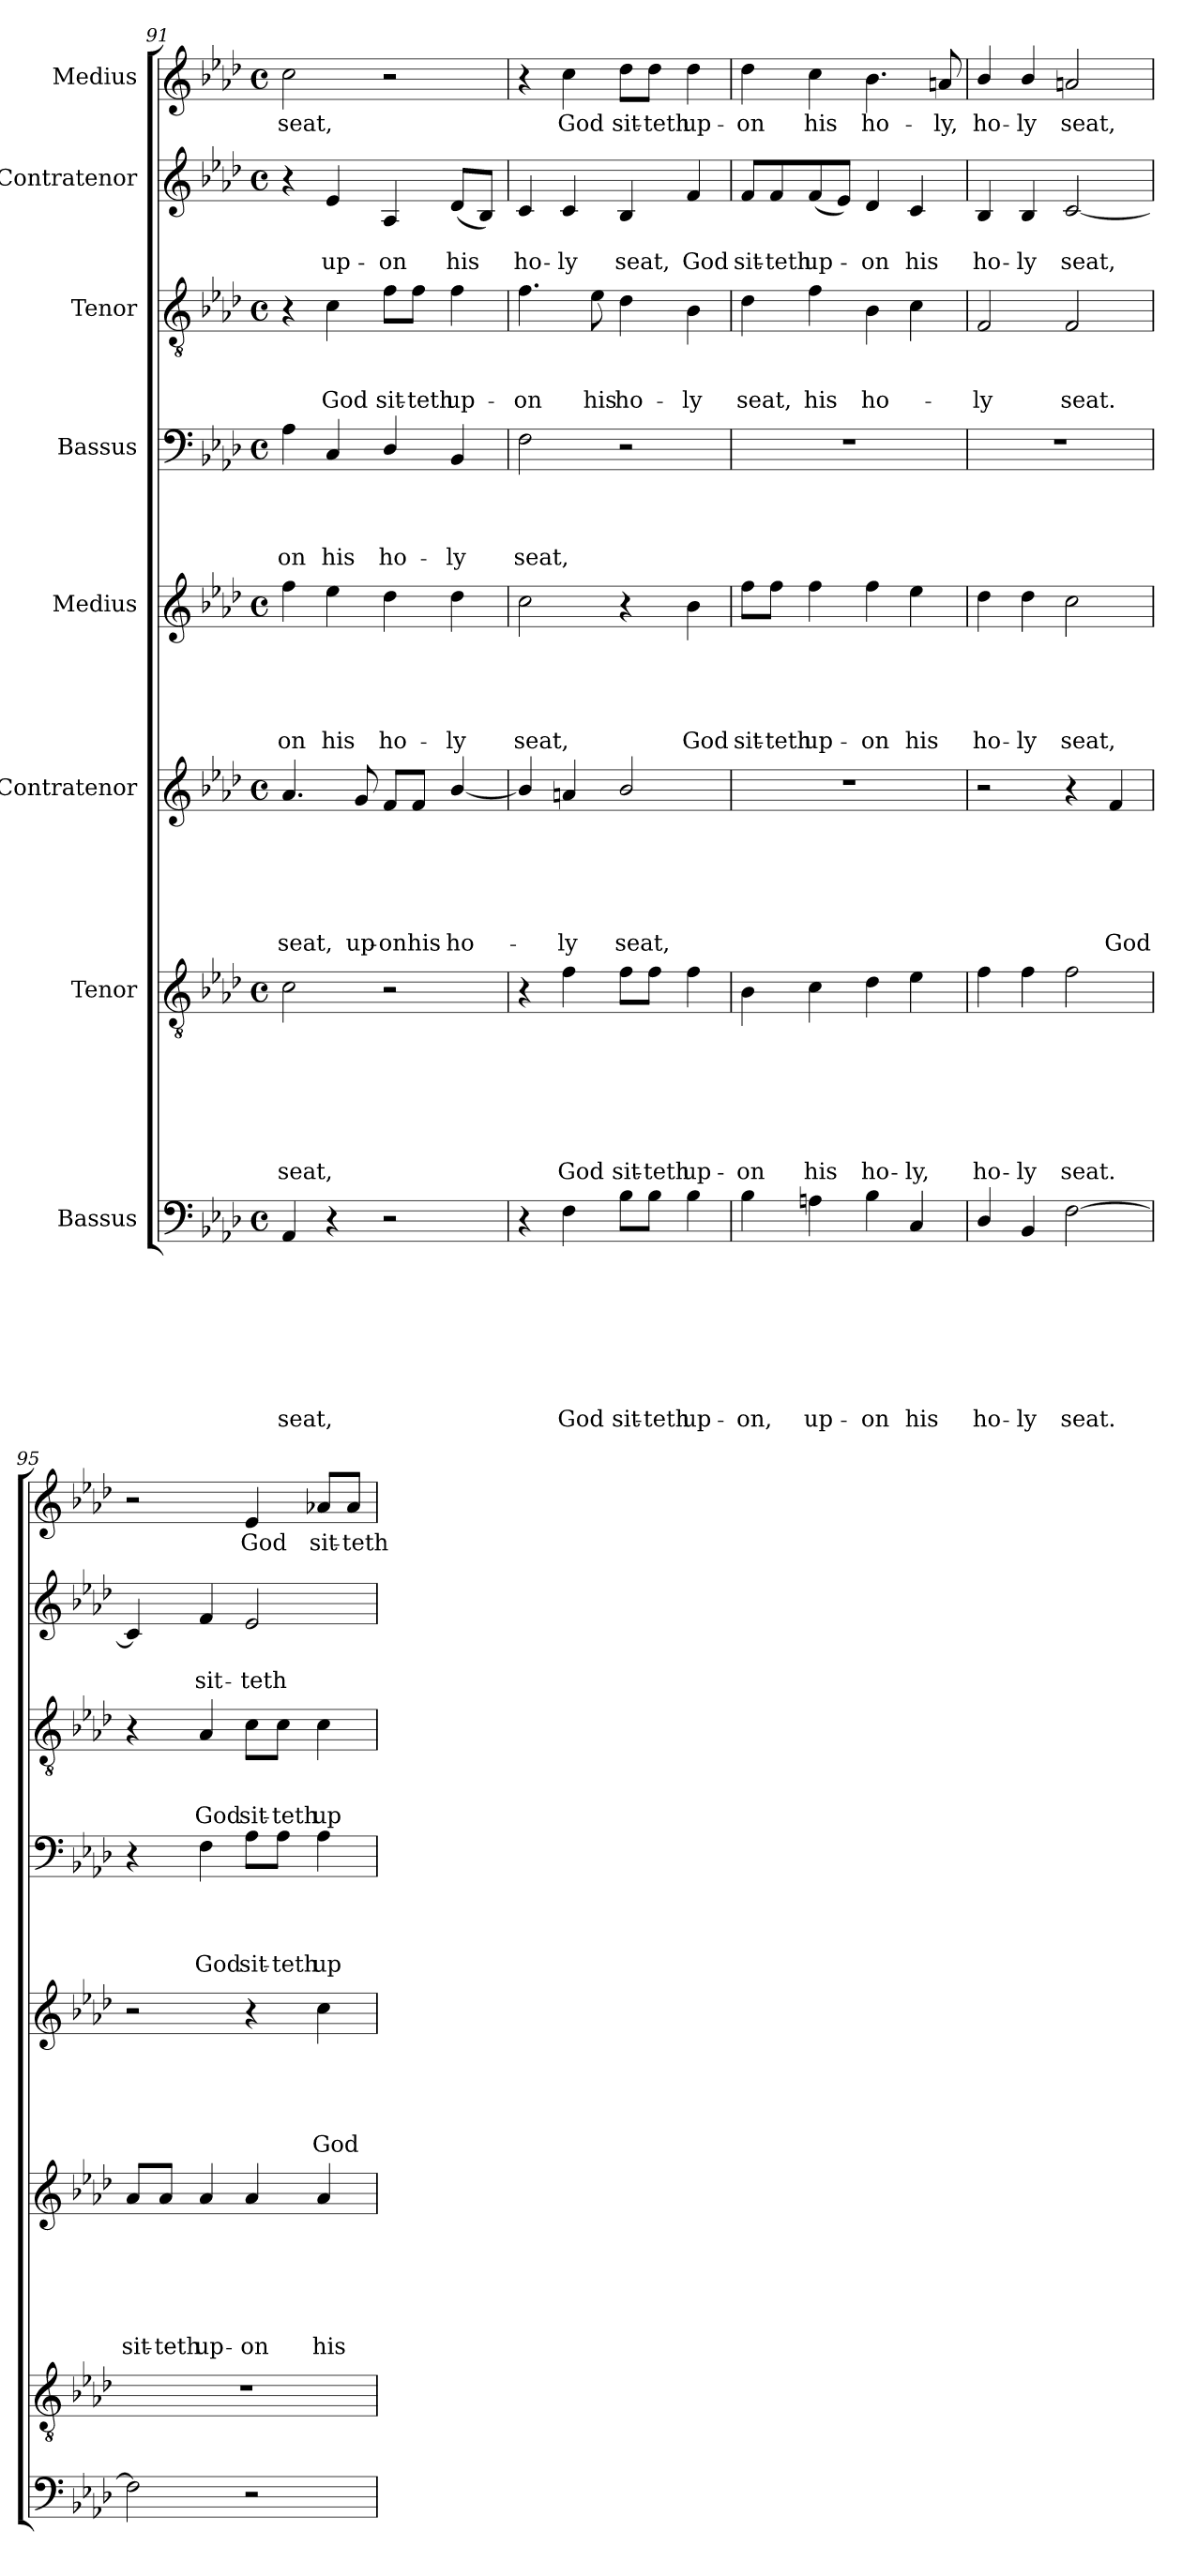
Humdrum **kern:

**kern	**text	**text	**text	**text	**text	**text	**text	**text	**kern	**text	**text	**text	**text	**text	**text	**text	**kern	**text	**text	**text	**text	**text	**text	**kern	**text	**text	**text	**text	**text	**kern	**text	**text	**text	**text	**kern	**text	**text	**text	**kern	**text	**text	**kern	**text
*part8	*part8	*part8	*part8	*part8	*part8	*part8	*part8	*part8	*part7	*part7	*part7	*part7	*part7	*part7	*part7	*part7	*part6	*part6	*part6	*part6	*part6	*part6	*part6	*part5	*part5	*part5	*part5	*part5	*part5	*part4	*part4	*part4	*part4	*part4	*part3	*part3	*part3	*part3	*part2	*part2	*part2	*part1	*part1
*staff8	*staff8	*staff8	*staff8	*staff8	*staff8	*staff8	*staff8	*staff8	*staff7	*staff7	*staff7	*staff7	*staff7	*staff7	*staff7	*staff7	*staff6	*staff6	*staff6	*staff6	*staff6	*staff6	*staff6	*staff5	*staff5	*staff5	*staff5	*staff5	*staff5	*staff4	*staff4	*staff4	*staff4	*staff4	*staff3	*staff3	*staff3	*staff3	*staff2	*staff2	*staff2	*staff1	*staff1
*I"Bassus	*	*	*	*	*	*	*	*	*I"Tenor	*	*	*	*	*	*	*	*I"Contratenor	*	*	*	*	*	*	*I"Medius	*	*	*	*	*	*I"Bassus	*	*	*	*	*I"Tenor	*	*	*	*I"Contratenor	*	*	*I"Medius	*
*clefF4	*	*	*	*	*	*	*	*	*clefGv2	*	*	*	*	*	*	*	*clefG2	*	*	*	*	*	*	*clefG2	*	*	*	*	*	*clefF4	*	*	*	*	*clefGv2	*	*	*	*clefG2	*	*	*clefG2	*
*k[b-e-a-d-]	*	*	*	*	*	*	*	*	*k[b-e-a-d-]	*	*	*	*	*	*	*	*k[b-e-a-d-]	*	*	*	*	*	*	*k[b-e-a-d-]	*	*	*	*	*	*k[b-e-a-d-]	*	*	*	*	*k[b-e-a-d-]	*	*	*	*k[b-e-a-d-]	*	*	*k[b-e-a-d-]	*
*A-:	*	*	*	*	*	*	*	*	*A-:	*	*	*	*	*	*	*	*A-:	*	*	*	*	*	*	*A-:	*	*	*	*	*	*A-:	*	*	*	*	*A-:	*	*	*	*A-:	*	*	*A-:	*
*M4/4	*	*	*	*	*	*	*	*	*M4/4	*	*	*	*	*	*	*	*M4/4	*	*	*	*	*	*	*M4/4	*	*	*	*	*	*M4/4	*	*	*	*	*M4/4	*	*	*	*M4/4	*	*	*M4/4	*
*met(c)	*	*	*	*	*	*	*	*	*met(c)	*	*	*	*	*	*	*	*met(c)	*	*	*	*	*	*	*met(c)	*	*	*	*	*	*met(c)	*	*	*	*	*met(c)	*	*	*	*met(c)	*	*	*met(c)	*
=91	=91	=91	=91	=91	=91	=91	=91	=91	=91	=91	=91	=91	=91	=91	=91	=91	=91	=91	=91	=91	=91	=91	=91	=91	=91	=91	=91	=91	=91	=91	=91	=91	=91	=91	=91	=91	=91	=91	=91	=91	=91	=91	=91
!	!	!	!	!	!	!	!	!LO:LY:b	!	!	!	!	!	!	!	!LO:LY:b	!	!	!	!	!	!	!LO:LY:b	!	!	!	!	!	!LO:LY:b	!	!	!	!	!LO:LY:b	!	!	!	!	!	!	!	!	!LO:LY:b
4AA-/	.	.	.	.	.	.	.	seat,	2c\	.	.	.	.	.	.	seat,	4.a-/	.	.	.	.	.	seat,	4ff\	.	.	.	.	-on	4A-\	.	.	.	-on	4r	.	.	.	4r	.	.	2cc\	seat,
!	!	!	!	!	!	!	!	!	!	!	!	!	!	!	!	!	!	!	!	!	!	!	!	!	!	!	!	!	!LO:LY:b	!	!	!	!	!LO:LY:b	!	!	!	!LO:LY:b	!	!	!LO:LY:b	!	!
4r	.	.	.	.	.	.	.	.	.	.	.	.	.	.	.	.	.	.	.	.	.	.	.	4ee-\	.	.	.	.	his	4C/	.	.	.	his	4c\	.	.	God	4e-/	.	up-	.	.
!	!	!	!	!	!	!	!	!	!	!	!	!	!	!	!	!	!	!	!	!	!	!	!LO:LY:b	!	!	!	!	!	!	!	!	!	!	!	!	!	!	!	!	!	!	!	!
.	.	.	.	.	.	.	.	.	.	.	.	.	.	.	.	.	8g/	.	.	.	.	.	up-	.	.	.	.	.	.	.	.	.	.	.	.	.	.	.	.	.	.	.	.
!	!	!	!	!	!	!	!	!	!	!	!	!	!	!	!	!	!	!	!	!	!	!	!LO:LY:b	!	!	!	!	!	!LO:LY:b	!	!	!	!	!LO:LY:b	!	!	!	!LO:LY:b	!	!	!LO:LY:b	!	!
2r	.	.	.	.	.	.	.	.	2r	.	.	.	.	.	.	.	8f/L	.	.	.	.	.	-on	4dd-\	.	.	.	.	ho-	4D-/	.	.	.	ho-	8f\L	.	.	sit-	4A-/	.	-on	2r	.
!	!	!	!	!	!	!	!	!	!	!	!	!	!	!	!	!	!	!	!	!	!	!	!LO:LY:b	!	!	!	!	!	!	!	!	!	!	!	!	!	!	!LO:LY:b	!	!	!	!	!
.	.	.	.	.	.	.	.	.	.	.	.	.	.	.	.	.	8f/J	.	.	.	.	.	his	.	.	.	.	.	.	.	.	.	.	.	8f\J	.	.	-teth	.	.	.	.	.
!	!	!	!	!	!	!	!	!	!	!	!	!	!	!	!	!	!	!	!	!	!	!	!LO:LY:b	!	!	!	!	!	!LO:LY:b	!	!	!	!	!LO:LY:b	!	!	!	!LO:LY:b	!	!	!LO:LY:b	!	!
.	.	.	.	.	.	.	.	.	.	.	.	.	.	.	.	.	[<4b-/	.	.	.	.	.	ho-	4dd-\	.	.	.	.	-ly	4BB-/	.	.	.	-ly	4f\	.	.	up-	(<8d-/L	.	his	.	.
.	.	.	.	.	.	.	.	.	.	.	.	.	.	.	.	.	.	.	.	.	.	.	.	.	.	.	.	.	.	.	.	.	.	.	.	.	.	.	8B-/J)	.	.	.	.
=92	=92	=92	=92	=92	=92	=92	=92	=92	=92	=92	=92	=92	=92	=92	=92	=92	=92	=92	=92	=92	=92	=92	=92	=92	=92	=92	=92	=92	=92	=92	=92	=92	=92	=92	=92	=92	=92	=92	=92	=92	=92	=92	=92
!	!	!	!	!	!	!	!	!	!	!	!	!	!	!	!	!	!	!	!	!	!	!	!	!	!	!	!	!	!LO:LY:b	!	!	!	!	!LO:LY:b	!	!	!	!LO:LY:b	!	!	!LO:LY:b	!	!
4r	.	.	.	.	.	.	.	.	4r	.	.	.	.	.	.	.	4b-/]	.	.	.	.	.	.	2cc\	.	.	.	.	seat,	2F\	.	.	.	seat,	4.f\	.	.	-on	4c/	.	ho-	4r	.
!	!	!	!	!	!	!	!	!LO:LY:b	!	!	!	!	!	!	!	!LO:LY:b	!	!	!	!	!	!	!LO:LY:b	!	!	!	!	!	!	!	!	!	!	!	!	!	!	!	!	!	!LO:LY:b	!	!LO:LY:b
4F\	.	.	.	.	.	.	.	God	4f\	.	.	.	.	.	.	God	4an/	.	.	.	.	.	-ly	.	.	.	.	.	.	.	.	.	.	.	.	.	.	.	4c/	.	-ly	4cc\	God
!	!	!	!	!	!	!	!	!	!	!	!	!	!	!	!	!	!	!	!	!	!	!	!	!	!	!	!	!	!	!	!	!	!	!	!	!	!	!LO:LY:b	!	!	!	!	!
.	.	.	.	.	.	.	.	.	.	.	.	.	.	.	.	.	.	.	.	.	.	.	.	.	.	.	.	.	.	.	.	.	.	.	8e-\	.	.	his	.	.	.	.	.
!	!	!	!	!	!	!	!	!LO:LY:b	!	!	!	!	!	!	!	!LO:LY:b	!	!	!	!	!	!	!LO:LY:b	!	!	!	!	!	!	!	!	!	!	!	!	!	!	!LO:LY:b	!	!	!LO:LY:b	!	!LO:LY:b
8B-\L	.	.	.	.	.	.	.	sit-	8f\L	.	.	.	.	.	.	sit-	2b-/	.	.	.	.	.	seat,	4r	.	.	.	.	.	2r	.	.	.	.	4d-\	.	.	ho-	4B-/	.	seat,	8dd-\L	sit-
!	!	!	!	!	!	!	!	!LO:LY:b	!	!	!	!	!	!	!	!LO:LY:b	!	!	!	!	!	!	!	!	!	!	!	!	!	!	!	!	!	!	!	!	!	!	!	!	!	!	!LO:LY:b
8B-\J	.	.	.	.	.	.	.	-teth	8f\J	.	.	.	.	.	.	-teth	.	.	.	.	.	.	.	.	.	.	.	.	.	.	.	.	.	.	.	.	.	.	.	.	.	8dd-\J	-teth
!	!	!	!	!	!	!	!	!LO:LY:b	!	!	!	!	!	!	!	!LO:LY:b	!	!	!	!	!	!	!	!	!	!	!	!	!LO:LY:b	!	!	!	!	!	!	!	!	!LO:LY:b	!	!	!LO:LY:b	!	!LO:LY:b
4B-\	.	.	.	.	.	.	.	up-	4f\	.	.	.	.	.	.	up-	.	.	.	.	.	.	.	4b-\	.	.	.	.	God	.	.	.	.	.	4B-\	.	.	-ly	4f/	.	God	4dd-\	up-
!!LO:PB:g=z
=93	=93	=93	=93	=93	=93	=93	=93	=93	=93	=93	=93	=93	=93	=93	=93	=93	=93	=93	=93	=93	=93	=93	=93	=93	=93	=93	=93	=93	=93	=93	=93	=93	=93	=93	=93	=93	=93	=93	=93	=93	=93	=93	=93
!	!	!	!	!	!	!	!	!LO:LY:b	!	!	!	!	!	!	!	!LO:LY:b	!	!	!	!	!	!	!	!	!	!	!	!	!LO:LY:b	!	!	!	!	!	!	!	!	!LO:LY:b	!	!	!LO:LY:b	!	!LO:LY:b
4B-\	.	.	.	.	.	.	.	-on,	4B-\	.	.	.	.	.	.	-on	1r	.	.	.	.	.	.	8ff\L	.	.	.	.	sit-	1r	.	.	.	.	4d-\	.	.	seat,	8f/L	.	sit-	4dd-\	-on
!	!	!	!	!	!	!	!	!	!	!	!	!	!	!	!	!	!	!	!	!	!	!	!	!	!	!	!	!	!LO:LY:b	!	!	!	!	!	!	!	!	!	!	!	!LO:LY:b	!	!
.	.	.	.	.	.	.	.	.	.	.	.	.	.	.	.	.	.	.	.	.	.	.	.	8ff\J	.	.	.	.	-teth	.	.	.	.	.	.	.	.	.	8f/	.	-teth	.	.
!	!	!	!	!	!	!	!	!LO:LY:b	!	!	!	!	!	!	!	!LO:LY:b	!	!	!	!	!	!	!	!	!	!	!	!	!LO:LY:b	!	!	!	!	!	!	!	!	!LO:LY:b	!	!	!LO:LY:b	!	!LO:LY:b
4An\	.	.	.	.	.	.	.	up-	4c\	.	.	.	.	.	.	his	.	.	.	.	.	.	.	4ff\	.	.	.	.	up-	.	.	.	.	.	4f\	.	.	his	(<8f/	.	up-	4cc\	his
.	.	.	.	.	.	.	.	.	.	.	.	.	.	.	.	.	.	.	.	.	.	.	.	.	.	.	.	.	.	.	.	.	.	.	.	.	.	.	8e-/J)	.	.	.	.
!	!	!	!	!	!	!	!	!LO:LY:b	!	!	!	!	!	!	!	!LO:LY:b	!	!	!	!	!	!	!	!	!	!	!	!	!LO:LY:b	!	!	!	!	!	!	!	!	!LO:LY:b	!	!	!LO:LY:b	!	!LO:LY:b
4B-\	.	.	.	.	.	.	.	-on	4d-\	.	.	.	.	.	.	ho-	.	.	.	.	.	.	.	4ff\	.	.	.	.	-on	.	.	.	.	.	4B-\	.	.	ho-	4d-/	.	-on	4.b-\	ho-
!	!	!	!	!	!	!	!	!LO:LY:b	!	!	!	!	!	!	!	!LO:LY:b	!	!	!	!	!	!	!	!	!	!	!	!	!LO:LY:b	!	!	!	!	!	!	!	!	!	!	!	!LO:LY:b	!	!
4C/	.	.	.	.	.	.	.	his	4e-\	.	.	.	.	.	.	-ly,	.	.	.	.	.	.	.	4ee-\	.	.	.	.	his	.	.	.	.	.	4c\	.	.	.	4c/	.	his	.	.
!	!	!	!	!	!	!	!	!	!	!	!	!	!	!	!	!	!	!	!	!	!	!	!	!	!	!	!	!	!	!	!	!	!	!	!	!	!	!	!	!	!	!	!LO:LY:b
.	.	.	.	.	.	.	.	.	.	.	.	.	.	.	.	.	.	.	.	.	.	.	.	.	.	.	.	.	.	.	.	.	.	.	.	.	.	.	.	.	.	8an/	-ly,
=94	=94	=94	=94	=94	=94	=94	=94	=94	=94	=94	=94	=94	=94	=94	=94	=94	=94	=94	=94	=94	=94	=94	=94	=94	=94	=94	=94	=94	=94	=94	=94	=94	=94	=94	=94	=94	=94	=94	=94	=94	=94	=94	=94
!	!	!	!	!	!	!	!	!LO:LY:b	!	!	!	!	!	!	!	!LO:LY:b	!	!	!	!	!	!	!	!	!	!	!	!	!LO:LY:b	!	!	!	!	!	!	!	!	!LO:LY:b	!	!	!LO:LY:b	!	!LO:LY:b
4D-/	.	.	.	.	.	.	.	ho-	4f\	.	.	.	.	.	.	ho-	2r	.	.	.	.	.	.	4dd-\	.	.	.	.	ho-	1r	.	.	.	.	2F/	.	.	-ly	4B-/	.	ho-	4b-/	ho-
!	!	!	!	!	!	!	!	!LO:LY:b	!	!	!	!	!	!	!	!LO:LY:b	!	!	!	!	!	!	!	!	!	!	!	!	!LO:LY:b	!	!	!	!	!	!	!	!	!	!	!	!LO:LY:b	!	!LO:LY:b
4BB-/	.	.	.	.	.	.	.	-ly	4f\	.	.	.	.	.	.	-ly	.	.	.	.	.	.	.	4dd-\	.	.	.	.	-ly	.	.	.	.	.	.	.	.	.	4B-/	.	-ly	4b-/	-ly
!	!	!	!	!	!	!	!	!LO:LY:b	!	!	!	!	!	!	!	!LO:LY:b	!	!	!	!	!	!	!	!	!	!	!	!	!LO:LY:b	!	!	!	!	!	!	!	!	!LO:LY:b	!	!	!LO:LY:b	!	!LO:LY:b
[>2F\	.	.	.	.	.	.	.	seat.	2f\	.	.	.	.	.	.	seat.	4r	.	.	.	.	.	.	2cc\	.	.	.	.	seat,	.	.	.	.	.	2F/	.	.	seat.	[<2c/	.	seat,	2an/	seat,
!	!	!	!	!	!	!	!	!	!	!	!	!	!	!	!	!	!	!	!	!	!	!	!LO:LY:b	!	!	!	!	!	!	!	!	!	!	!	!	!	!	!	!	!	!	!	!
.	.	.	.	.	.	.	.	.	.	.	.	.	.	.	.	.	4f/	.	.	.	.	.	God	.	.	.	.	.	.	.	.	.	.	.	.	.	.	.	.	.	.	.	.
=95	=95	=95	=95	=95	=95	=95	=95	=95	=95	=95	=95	=95	=95	=95	=95	=95	=95	=95	=95	=95	=95	=95	=95	=95	=95	=95	=95	=95	=95	=95	=95	=95	=95	=95	=95	=95	=95	=95	=95	=95	=95	=95	=95
!	!	!	!	!	!	!	!	!	!	!	!	!	!	!	!	!	!	!	!	!	!	!	!LO:LY:b	!	!	!	!	!	!	!	!	!	!	!	!	!	!	!	!	!	!	!	!
2F\]	.	.	.	.	.	.	.	.	1r	.	.	.	.	.	.	.	8a-/L	.	.	.	.	.	sit-	2r	.	.	.	.	.	4r	.	.	.	.	4r	.	.	.	4c/]	.	.	2r	.
!	!	!	!	!	!	!	!	!	!	!	!	!	!	!	!	!	!	!	!	!	!	!	!LO:LY:b	!	!	!	!	!	!	!	!	!	!	!	!	!	!	!	!	!	!	!	!
.	.	.	.	.	.	.	.	.	.	.	.	.	.	.	.	.	8a-/J	.	.	.	.	.	-teth	.	.	.	.	.	.	.	.	.	.	.	.	.	.	.	.	.	.	.	.
!	!	!	!	!	!	!	!	!	!	!	!	!	!	!	!	!	!	!	!	!	!	!	!LO:LY:b	!	!	!	!	!	!	!	!	!	!	!LO:LY:b	!	!	!	!LO:LY:b	!	!	!LO:LY:b	!	!
.	.	.	.	.	.	.	.	.	.	.	.	.	.	.	.	.	4a-/	.	.	.	.	.	up-	.	.	.	.	.	.	4F\	.	.	.	God	4A-/	.	.	God	4f/	.	sit-	.	.
!	!	!	!	!	!	!	!	!	!	!	!	!	!	!	!	!	!	!	!	!	!	!	!LO:LY:b	!	!	!	!	!	!	!	!	!	!	!LO:LY:b	!	!	!	!LO:LY:b	!	!	!LO:LY:b	!	!LO:LY:b
2r	.	.	.	.	.	.	.	.	.	.	.	.	.	.	.	.	4a-/	.	.	.	.	.	-on	4r	.	.	.	.	.	8A-\L	.	.	.	sit-	8c\L	.	.	sit-	2e-/	.	-teth	4e-/	God
!	!	!	!	!	!	!	!	!	!	!	!	!	!	!	!	!	!	!	!	!	!	!	!	!	!	!	!	!	!	!	!	!	!	!LO:LY:b	!	!	!	!LO:LY:b	!	!	!	!	!
.	.	.	.	.	.	.	.	.	.	.	.	.	.	.	.	.	.	.	.	.	.	.	.	.	.	.	.	.	.	8A-\J	.	.	.	-teth	8c\J	.	.	-teth	.	.	.	.	.
!	!	!	!	!	!	!	!	!	!	!	!	!	!	!	!	!	!	!	!	!	!	!	!LO:LY:b	!	!	!	!	!	!LO:LY:b	!	!	!	!	!LO:LY:b	!	!	!	!LO:LY:b	!	!	!	!	!LO:LY:b
.	.	.	.	.	.	.	.	.	.	.	.	.	.	.	.	.	4a-/	.	.	.	.	.	his	4cc\	.	.	.	.	God	4A-\	.	.	.	up-	4c\	.	.	up-	.	.	.	8a-X/L	sit-
!	!	!	!	!	!	!	!	!	!	!	!	!	!	!	!	!	!	!	!	!	!	!	!	!	!	!	!	!	!	!	!	!	!	!	!	!	!	!	!	!	!	!	!LO:LY:b
.	.	.	.	.	.	.	.	.	.	.	.	.	.	.	.	.	.	.	.	.	.	.	.	.	.	.	.	.	.	.	.	.	.	.	.	.	.	.	.	.	.	8a-/J	-teth
=	=	=	=	=	=	=	=	=	=	=	=	=	=	=	=	=	=	=	=	=	=	=	=	=	=	=	=	=	=	=	=	=	=	=	=	=	=	=	=	=	=	=	=
*-	*-	*-	*-	*-	*-	*-	*-	*-	*-	*-	*-	*-	*-	*-	*-	*-	*-	*-	*-	*-	*-	*-	*-	*-	*-	*-	*-	*-	*-	*-	*-	*-	*-	*-	*-	*-	*-	*-	*-	*-	*-	*-	*-
